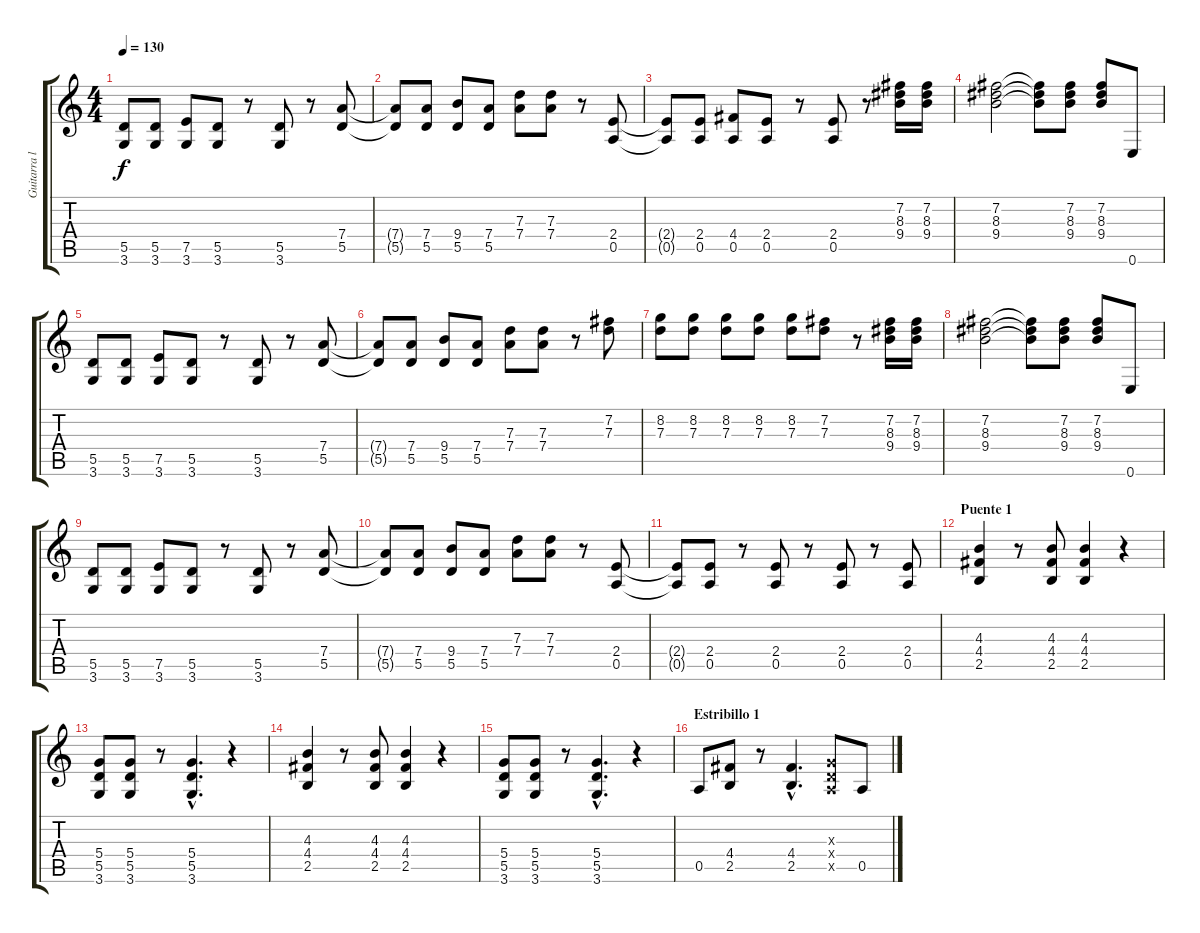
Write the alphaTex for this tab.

\track ("Guitarra líder" "Guitarra l") {instrument distortionguitar}
\staff {score tabs}
\tuning (E4 B3 G3 D3 A2 E2) {hide}
\ts (4 4)
\tempo 130
\clef g2
\ks c
(5.5 3.6).8{dy f} (5.5 3.6).8 (7.5 3.6).8 (5.5 3.6).8 r.8 (5.5 3.6).8 r.8 (7.4 5.5).8 |
(7.4{t} 5.5{t}).8 (7.4 5.5).8 (9.4 5.5).8 (7.4 5.5).8 (7.3 7.4).8 (7.3 7.4).8 r.8 (2.4 0.5).8 |
(2.4{t} 0.5{t}).8 (2.4 0.5).8 (4.4 0.5).8 (2.4 0.5).8 r.8 (2.4 0.5).8 r.8 (7.2 8.3 9.4).16 (7.2 8.3 9.4).16 |
(7.2 8.3 9.4).2 (7.2{t} 8.3{t} 9.4{t}).8 (7.2 8.3 9.4).8 (7.2 8.3 9.4).8 0.6.8 |
(5.5 3.6).8 (5.5 3.6).8 (7.5 3.6).8 (5.5 3.6).8 r.8 (5.5 3.6).8 r.8 (7.4 5.5).8 |
(7.4{t} 5.5{t}).8 (7.4 5.5).8 (9.4 5.5).8 (7.4 5.5).8 (7.3 7.4).8 (7.3 7.4).8 r.8 (7.2 7.3).8 |
(8.2 7.3).8 (8.2 7.3).8 (8.2 7.3).8 (8.2 7.3).8 (8.2 7.3).8 (7.2 7.3).8 r.8 (7.2 8.3 9.4).16 (7.2 8.3 9.4).16 |
(7.2 8.3 9.4).2 (7.2{t} 8.3{t} 9.4{t}).8 (7.2 8.3 9.4).8 (7.2 8.3 9.4).8 0.6.8 |
(5.5 3.6).8 (5.5 3.6).8 (7.5 3.6).8 (5.5 3.6).8 r.8 (5.5 3.6).8 r.8 (7.4 5.5).8 |
(7.4{t} 5.5{t}).8 (7.4 5.5).8 (9.4 5.5).8 (7.4 5.5).8 (7.3 7.4).8 (7.3 7.4).8 r.8 (2.4 0.5).8 |
(2.4{t} 0.5{t}).8 (2.4 0.5).8 r.8 (2.4 0.5).8 r.8 (2.4 0.5).8 r.8 (2.4 0.5).8 |
\section ("" "Puente 1")
(4.3 4.4 2.5).4 r.8 (4.3 4.4 2.5).8 (4.3 4.4 2.5).4 r.4 |
(5.4 5.5 3.6).8 (5.4 5.5 3.6).8 r.8 (5.4{hac} 5.5{hac} 3.6{hac}).4{d} r.4 |
(4.3 4.4 2.5).4 r.8 (4.3 4.4 2.5).8 (4.3 4.4 2.5).4 r.4 |
(5.4 5.5 3.6).8 (5.4 5.5 3.6).8 r.8 (5.4{hac} 5.5{hac} 3.6{hac}).4{d} r.4 |
\section ("" "Estribillo 1")
0.5.8 (4.4 2.5).8 r.8 (4.4{hac} 2.5{hac}).4{d} (0.3{x} 0.4{x} 0.5{x}).8 0.5.8
